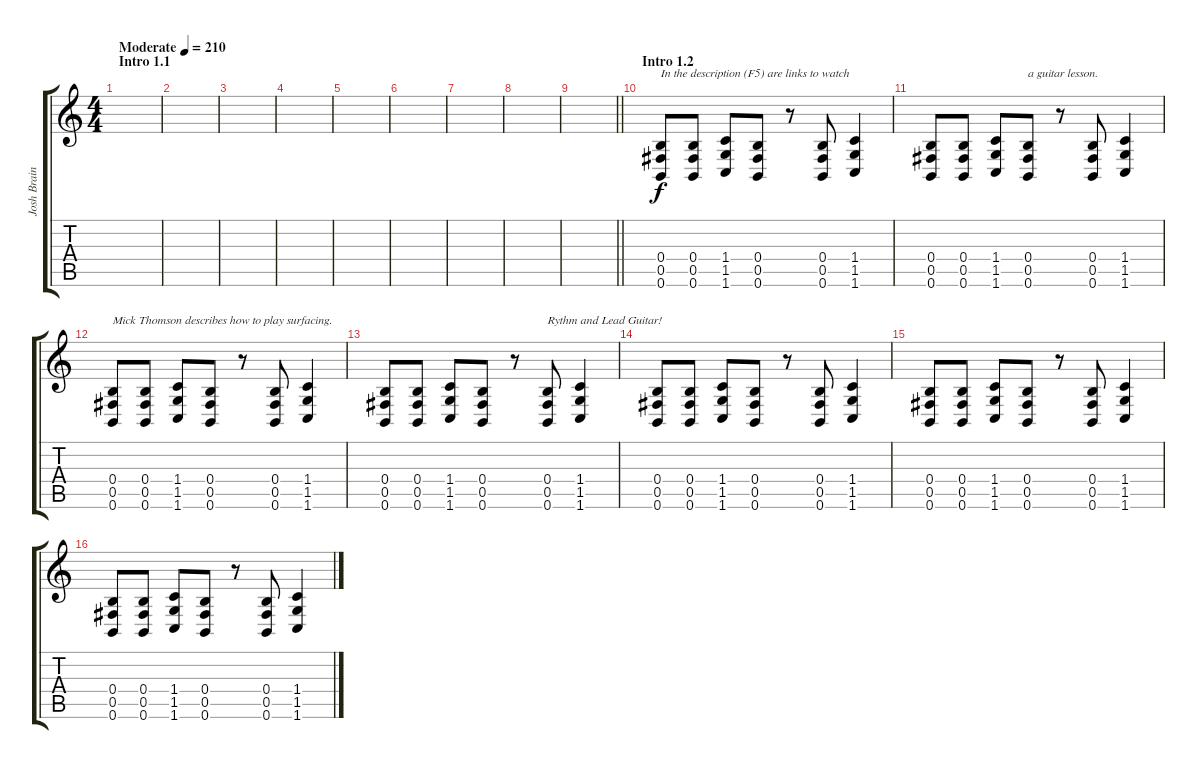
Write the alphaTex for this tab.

\track ("Josh Brainard" "Josh Brain") {instrument distortionguitar}
\staff {score tabs}
\tuning (Db4 Ab3 E3 B2 Gb2 B1) {hide}
\ts (4 4)
\section ("" "Intro 1.1")
\tempo (210 "Moderate")
\clef g2
\ks c
|
|
|
|
|
|
|
|
\barLineRight lightlight
|
\section ("" "Intro 1.2")
(0.4 0.5 0.6).8{txt "In the description (F5) are links to watch" balance 0} (0.4 0.5 0.6).8 (1.4 1.5 1.6).8 (0.4 0.5 0.6).8 r.8 (0.4 0.5 0.6).8 (1.4 1.5 1.6).4 |
(0.4 0.5 0.6).8 (0.4 0.5 0.6).8 (1.4 1.5 1.6).8 (0.4 0.5 0.6).8{txt "a guitar lesson."} r.8 (0.4 0.5 0.6).8 (1.4 1.5 1.6).4 |
(0.4 0.5 0.6).8{txt "Mick Thomson describes how to play surfacing."} (0.4 0.5 0.6).8 (1.4 1.5 1.6).8 (0.4 0.5 0.6).8 r.8 (0.4 0.5 0.6).8 (1.4 1.5 1.6).4 |
(0.4 0.5 0.6).8 (0.4 0.5 0.6).8 (1.4 1.5 1.6).8 (0.4 0.5 0.6).8 r.8 (0.4 0.5 0.6).8{txt "Rythm and Lead Guitar!"} (1.4 1.5 1.6).4 |
(0.4 0.5 0.6).8 (0.4 0.5 0.6).8 (1.4 1.5 1.6).8 (0.4 0.5 0.6).8 r.8 (0.4 0.5 0.6).8 (1.4 1.5 1.6).4 |
(0.4 0.5 0.6).8 (0.4 0.5 0.6).8 (1.4 1.5 1.6).8 (0.4 0.5 0.6).8 r.8 (0.4 0.5 0.6).8 (1.4 1.5 1.6).4 |
(0.4 0.5 0.6).8 (0.4 0.5 0.6).8 (1.4 1.5 1.6).8 (0.4 0.5 0.6).8 r.8 (0.4 0.5 0.6).8 (1.4 1.5 1.6).4
